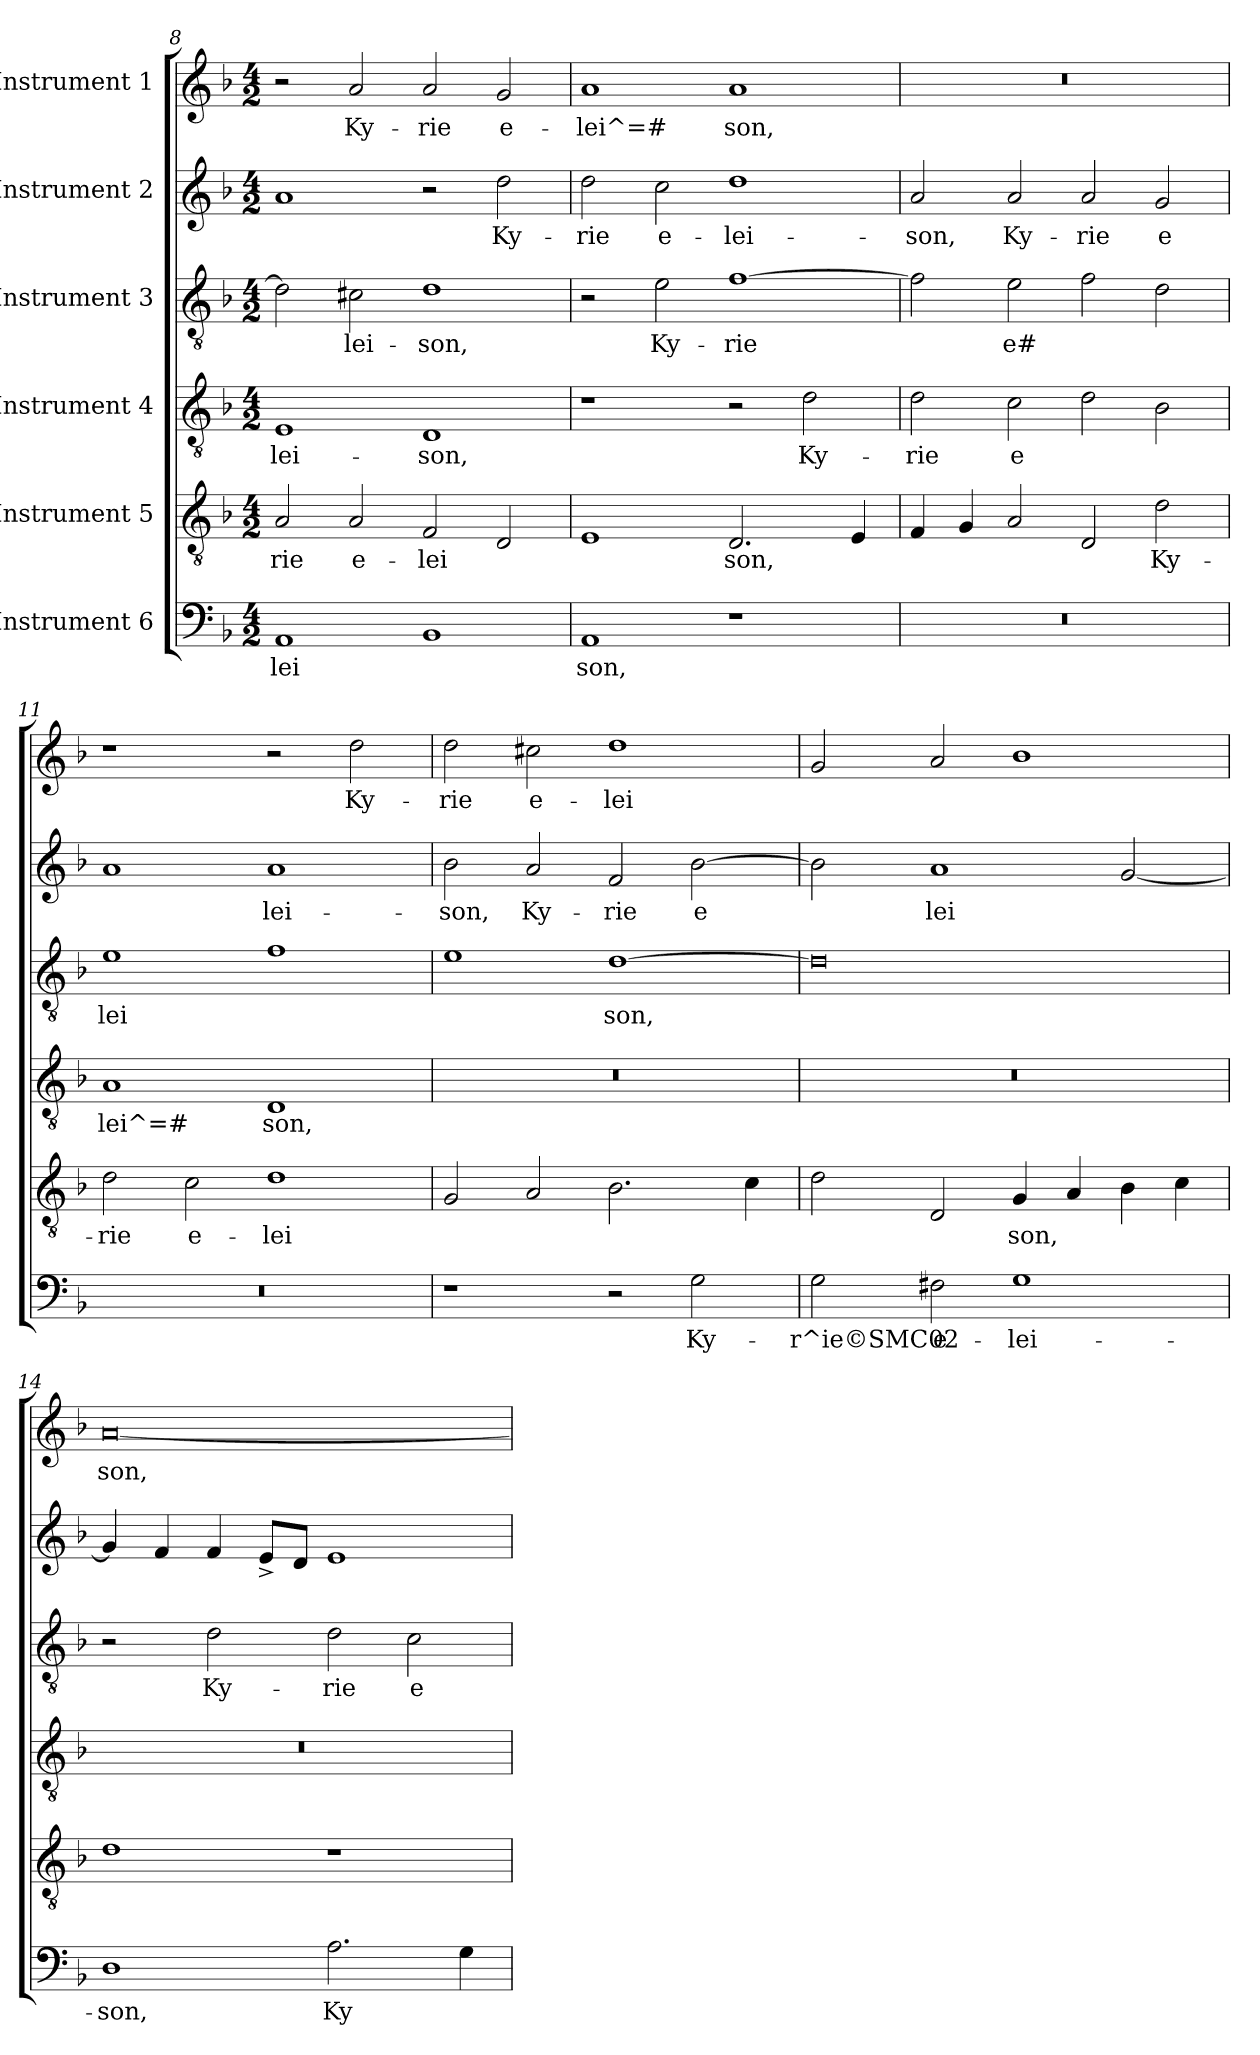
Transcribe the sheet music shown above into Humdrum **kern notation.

**kern	**text	**kern	**text	**kern	**text	**kern	**text	**kern	**text	**kern	**text
*part6	*part6	*part5	*part5	*part4	*part4	*part3	*part3	*part2	*part2	*part1	*part1
*staff6	*staff6	*staff5	*staff5	*staff4	*staff4	*staff3	*staff3	*staff2	*staff2	*staff1	*staff1
*I"Instrument 6	*	*I"Instrument 5	*	*I"Instrument 4	*	*I"Instrument 3	*	*I"Instrument 2	*	*I"Instrument 1	*
*clefF4	*	*clefGv2	*	*clefGv2	*	*clefGv2	*	*clefG2	*	*clefG2	*
*k[b-]	*	*k[b-]	*	*k[b-]	*	*k[b-]	*	*k[b-]	*	*k[b-]	*
*F:	*	*F:	*	*F:	*	*F:	*	*F:	*	*F:	*
*M4/2	*	*M4/2	*	*M4/2	*	*M4/2	*	*M4/2	*	*M4/2	*
=8	=8	=8	=8	=8	=8	=8	=8	=8	=8	=8	=8
!	!LO:LY:b:cj	!	!LO:LY:b:cj	!	!LO:LY:b:cj	!	!LO:LY:b:cj	!	!LO:LY:b:cj	!	!
1AA	-lei-	2A/	-rie	1E	-lei-	2d\]	--	1a	.	2r	.
!	!	!	!LO:LY:b:cj	!	!	!	!LO:LY:b:cj	!	!	!	!LO:LY:b:cj
.	.	2A/	e-	.	.	2c#\	-lei-	.	.	2a/	Ky-
!	!LO:LY:b:cj	!	!LO:LY:b:cj	!	!LO:LY:b:cj	!	!LO:LY:b:cj	!	!	!	!LO:LY:b:cj
1BB-	--	2F/	-lei-	1D	-son,	1d	-son,	2r	.	2a/	-rie
!	!	!	!LO:LY:b:cj	!	!	!	!	!	!LO:LY:b:cj	!	!LO:LY:b:cj
.	.	2D/	--	.	.	.	.	2dd\	Ky-	2g/	e-
=9	=9	=9	=9	=9	=9	=9	=9	=9	=9	=9	=9
!	!LO:LY:b:cj	!	!LO:LY:b:cj	!	!	!	!	!	!LO:LY:b:cj	!	!LO:LY:b:cj
1AA	-son,	1E	--	1r	.	2r	.	2dd\	-rie	1a	-lei^=#
!	!	!	!	!	!	!	!LO:LY:b:cj	!	!LO:LY:b:cj	!	!
.	.	.	.	.	.	2e\	Ky-	2cc\	e-	.	.
!	!	!	!LO:LY:b:cj	!	!	!	!LO:LY:b:cj	!	!LO:LY:b:cj	!	!LO:LY:b:cj
1r	.	2.D/	-son,	2r	.	[>1f	-rie-	1dd	-lei-	1a	son,
!	!	!	!	!	!LO:LY:b:cj	!	!	!	!	!	!
.	.	.	.	2d\	Ky-	.	.	.	.	.	.
!	!	!	!LO:LY:b:cj	!	!	!	!	!	!	!	!
.	.	4E/	.	.	.	.	.	.	.	.	.
=10	=10	=10	=10	=10	=10	=10	=10	=10	=10	=10	=10
!	!	!	!LO:LY:b:cj	!	!LO:LY:b:cj	!	!LO:LY:b:cj	!	!LO:LY:b:cj	!	!
0r	.	4F/	.	2d\	-rie	2f\]	--	2a/	-son,	0r	.
!	!	!	!LO:LY:b:cj	!	!	!	!	!	!	!	!
.	.	4G/	.	.	.	.	.	.	.	.	.
!	!	!	!LO:LY:b:cj	!	!LO:LY:b:cj	!	!LO:LY:b:cj	!	!LO:LY:b:cj	!	!
.	.	2A/	.	2c\	e-	2e\	-e#-	2a/	Ky-	.	.
!	!	!	!LO:LY:b:cj	!	!LO:LY:b:cj	!	!LO:LY:b:cj	!	!LO:LY:b:cj	!	!
.	.	2D/	.	2d\	--	2f\	--	2a/	-rie	.	.
!	!	!	!LO:LY:b:cj	!	!LO:LY:b:cj	!	!LO:LY:b:cj	!	!LO:LY:b:cj	!	!
.	.	2d\	Ky-	2B-\	--	2d\	--	2g/	e-	.	.
=11	=11	=11	=11	=11	=11	=11	=11	=11	=11	=11	=11
!	!	!	!LO:LY:b:cj	!	!LO:LY:b:cj	!	!LO:LY:b:cj	!	!LO:LY:b:cj	!	!
0r	.	2d\	-rie	1A	-lei^=#	1e	-lei-	1a	--	1r	.
!	!	!	!LO:LY:b:cj	!	!	!	!	!	!	!	!
.	.	2c\	e-	.	.	.	.	.	.	.	.
!	!	!	!LO:LY:b:cj	!	!LO:LY:b:cj	!	!LO:LY:b:cj	!	!LO:LY:b:cj	!	!
.	.	1d	-lei-	1D	son,	1f	--	1a	-lei-	2r	.
!	!	!	!	!	!	!	!	!	!	!	!LO:LY:b:cj
.	.	.	.	.	.	.	.	.	.	2dd\	Ky-
=12	=12	=12	=12	=12	=12	=12	=12	=12	=12	=12	=12
!	!	!	!LO:LY:b:cj	!	!	!	!LO:LY:b:cj	!	!LO:LY:b:cj	!	!LO:LY:b:cj
1r	.	2G/	--	0r	.	1e	--	2b-\	-son,	2dd\	-rie
!	!	!	!LO:LY:b:cj	!	!	!	!	!	!LO:LY:b:cj	!	!LO:LY:b:cj
.	.	2A/	--	.	.	.	.	2a/	Ky-	2cc#\	e-
!	!	!	!LO:LY:b:cj	!	!	!	!LO:LY:b:cj	!	!LO:LY:b:cj	!	!LO:LY:b:cj
2r	.	2.B-\	--	.	.	[<1d	-son,	2f/	-rie	1dd	-lei-
!	!LO:LY:b:cj	!	!	!	!	!	!	!	!LO:LY:b:cj	!	!
2G\	Ky-	.	.	.	.	.	.	[<2b-\	e-	.	.
!	!	!	!LO:LY:b:cj	!	!	!	!	!	!	!	!
.	.	4c\	--	.	.	.	.	.	.	.	.
!!LO:PB:g=z
=13	=13	=13	=13	=13	=13	=13	=13	=13	=13	=13	=13
!	!LO:LY:b:cj	!	!LO:LY:b:cj	!	!	!	!LO:LY:b:cj	!	!LO:LY:b:cj	!	!LO:LY:b:cj
2G<\	-r^ie©SMC02	2d\	--	0r	.	0d]	.	2b-\]	--	2g/	--
!	!LO:LY:b:cj	!	!LO:LY:b:cj	!	!	!	!	!	!LO:LY:b:cj	!	!LO:LY:b:cj
2F#\	e-	2D/	--	.	.	.	.	1a	-lei-	2a/	--
!	!LO:LY:b:cj	!	!LO:LY:b:cj	!	!	!	!	!	!	!	!LO:LY:b:cj
1G	-lei-	4G/	-son,	.	.	.	.	.	.	1b-	--
!	!	!	!LO:LY:b:cj	!	!	!	!	!	!	!	!
.	.	4A/	.	.	.	.	.	.	.	.	.
!	!	!	!LO:LY:b:cj	!	!	!	!	!	!LO:LY:b:cj	!	!
.	.	4B-\	.	.	.	.	.	[<2g/	--	.	.
!	!	!	!LO:LY:b:cj	!	!	!	!	!	!	!	!
.	.	4c\	.	.	.	.	.	.	.	.	.
=14	=14	=14	=14	=14	=14	=14	=14	=14	=14	=14	=14
!	!LO:LY:b:cj	!	!LO:LY:b:cj	!	!	!	!	!	!LO:LY:b:cj	!	!LO:LY:b:cj
1D	-son,	1d	.	0r	.	2r	.	4g/]	--	[<0a	-son,
!	!	!	!	!	!	!	!	!	!LO:LY:b:cj	!	!
.	.	.	.	.	.	.	.	4f/	--	.	.
!	!	!	!	!	!	!	!LO:LY:b:cj	!	!LO:LY:b:cj	!	!
.	.	.	.	.	.	2d\	Ky-	4f/	--	.	.
!	!	!	!	!	!	!	!	!	!LO:LY:b:cj	!	!
.	.	.	.	.	.	.	.	8e^>/L	--	.	.
!	!	!	!	!	!	!	!	!	!LO:LY:b:cj	!	!
.	.	.	.	.	.	.	.	8d/J	--	.	.
!	!LO:LY:b:cj	!	!	!	!	!	!LO:LY:b:cj	!	!LO:LY:b:cj	!	!
2.A\	Ky-	1r	.	.	.	2d\	-rie	1e	--	.	.
!	!	!	!	!	!	!	!LO:LY:b:cj	!	!	!	!
.	.	.	.	.	.	2c\	e-	.	.	.	.
!	!LO:LY:b:cj	!	!	!	!	!	!	!	!	!	!
4G\	--	.	.	.	.	.	.	.	.	.	.
=	=	=	=	=	=	=	=	=	=	=	=
*-	*-	*-	*-	*-	*-	*-	*-	*-	*-	*-	*-
